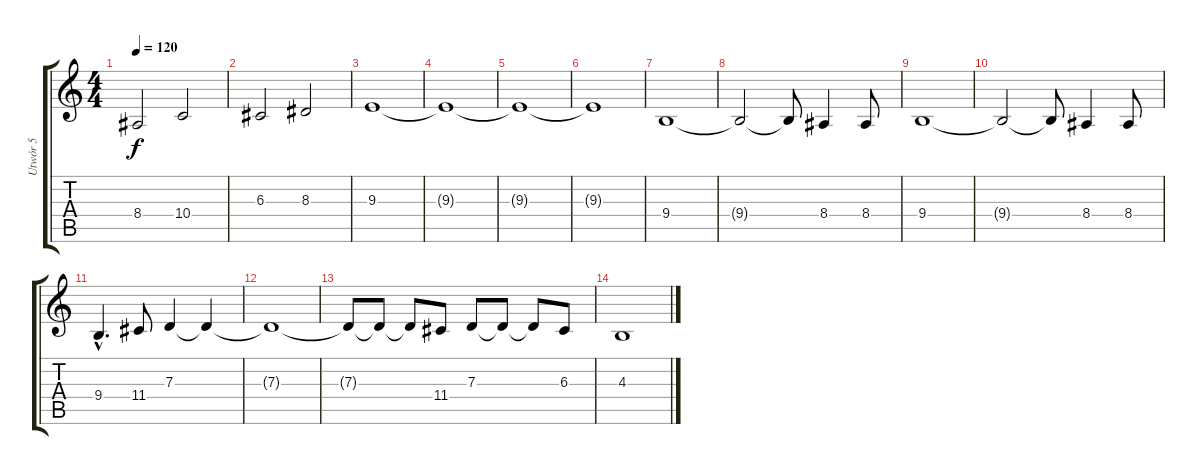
\track ("Utwór 5" "Utwór 5") {instrument altosax}
\staff {score tabs}
\tuning (E4 B3 G3 D3 A2 E2) {hide}
\ts (4 4)
\tempo 120
\clef g2
\ks c
8.4.2{dy f} 10.4.2 |
6.3.2 8.3.2 |
9.3.1 |
9.3{t}.1 |
9.3{t}.1 |
9.3{t}.1 |
9.4.1 |
9.4{t}.2 9.4{t}.8 8.4.4 8.4.8 |
9.4.1 |
9.4{t}.2 9.4{t}.8 8.4.4 8.4.8 |
9.4{hac}.4{d} 11.4.8 7.3.4 7.3{t}.4 |
7.3{t}.1 |
7.3{t}.8 7.3{t}.8 7.3{t}.8 11.4.8 7.3.8 7.3{t}.8 7.3{t}.8 6.3.8 |
4.3.1
